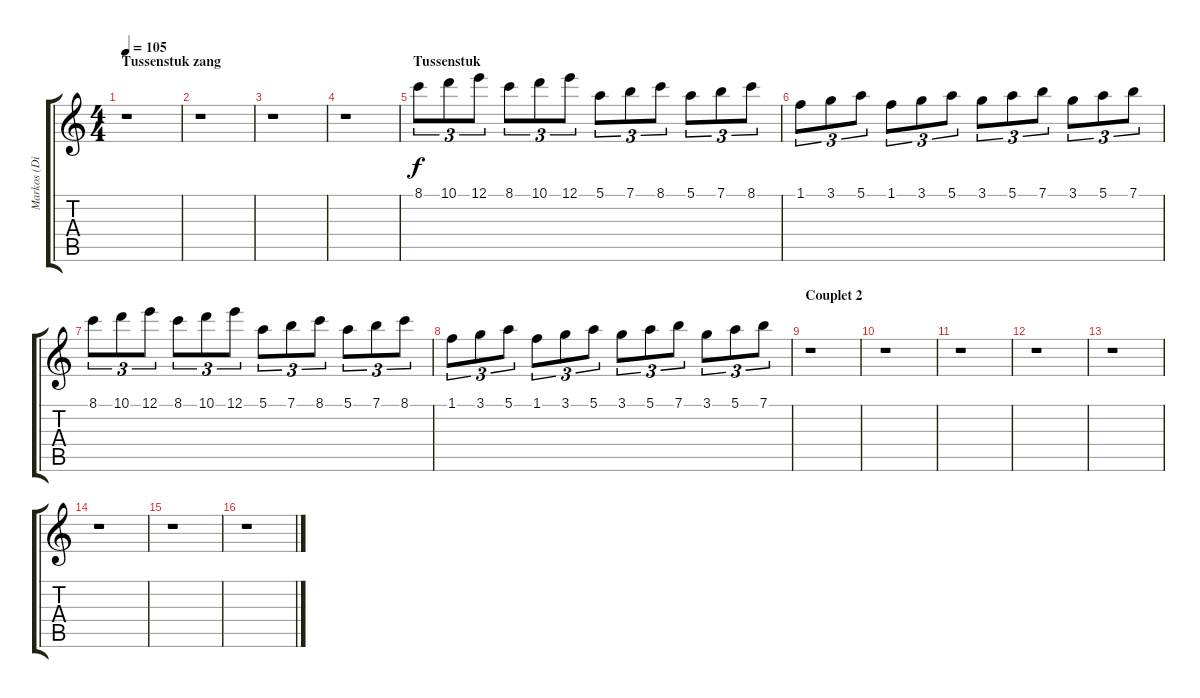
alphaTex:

\track ("Markos (Dist.)" "Markos (Di") {instrument distortionguitar}
\staff {score tabs}
\tuning (E4 B3 G3 D3 A2 E2) {hide}
\ts (4 4)
\section ("" "Tussenstuk zang")
\tempo 105
\clef g2
\ks c
r.1{dy f} |
r.1 |
r.1 |
r.1 |
\section ("" "Tussenstuk")
8.1.8{tu (3 2)} 10.1.8{tu (3 2)} 12.1.8{tu (3 2)} 8.1.8{tu (3 2)} 10.1.8{tu (3 2)} 12.1.8{tu (3 2)} 5.1.8{tu (3 2)} 7.1.8{tu (3 2)} 8.1.8{tu (3 2)} 5.1.8{tu (3 2)} 7.1.8{tu (3 2)} 8.1.8{tu (3 2)} |
1.1.8{tu (3 2)} 3.1.8{tu (3 2)} 5.1.8{tu (3 2)} 1.1.8{tu (3 2)} 3.1.8{tu (3 2)} 5.1.8{tu (3 2)} 3.1.8{tu (3 2)} 5.1.8{tu (3 2)} 7.1.8{tu (3 2)} 3.1.8{tu (3 2)} 5.1.8{tu (3 2)} 7.1.8{tu (3 2)} |
8.1.8{tu (3 2)} 10.1.8{tu (3 2)} 12.1.8{tu (3 2)} 8.1.8{tu (3 2)} 10.1.8{tu (3 2)} 12.1.8{tu (3 2)} 5.1.8{tu (3 2)} 7.1.8{tu (3 2)} 8.1.8{tu (3 2)} 5.1.8{tu (3 2)} 7.1.8{tu (3 2)} 8.1.8{tu (3 2)} |
1.1.8{tu (3 2)} 3.1.8{tu (3 2)} 5.1.8{tu (3 2)} 1.1.8{tu (3 2)} 3.1.8{tu (3 2)} 5.1.8{tu (3 2)} 3.1.8{tu (3 2)} 5.1.8{tu (3 2)} 7.1.8{tu (3 2)} 3.1.8{tu (3 2)} 5.1.8{tu (3 2)} 7.1.8{tu (3 2)} |
\section ("" "Couplet 2")
r.1 |
r.1 |
r.1 |
r.1 |
r.1 |
r.1 |
r.1 |
r.1
